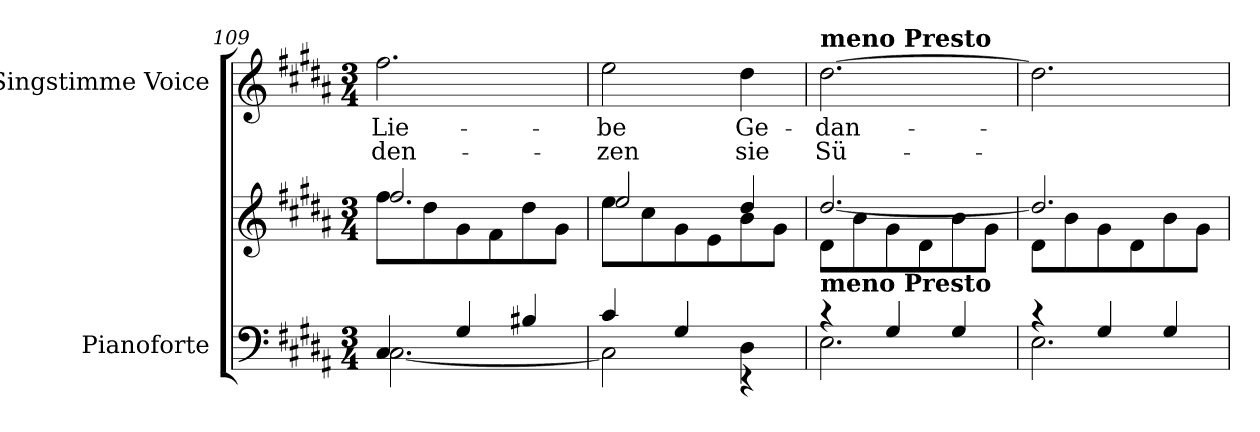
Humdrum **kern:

**kern	**kern	**kern	**text	**text
*part2	*part2	*part1	*part1	*part1
*staff3	*staff2	*staff1	*staff1	*staff1
*I"Pianoforte	*	*I"Singstimme Voice	*	*
*I'Pno	*	*	*	*
*clefF4	*clefG2	*clefG2	*	*
*k[f#c#g#d#a#]	*k[f#c#g#d#a#]	*k[f#c#g#d#a#]	*	*
*M3/4	*M3/4	*M3/4	*	*
=109	=109	=109	=109	=109
*^	*^	*	*	*
4C#/	[2.C#\	8ff#\L	2.ff#/	2.ff#\	Lie-	-den-
.	.	8dd#\	.	.	.	.
4G#/	.	8g#\	.	.	.	.
.	.	8f#\	.	.	.	.
4B#X/	.	8dd#\	.	.	.	.
.	.	8g#\J	.	.	.	.
=110	=110	=110	=110	=110	=110	=110
4c#/	2C#\]	8ee\L	2ee/	2ee\	-be	-zen
.	.	8cc#\	.	.	.	.
4G#/	.	8g#\	.	.	.	.
.	.	8e\	.	.	.	.
4D#\	4r	8b\	4dd#/	4dd#\	Ge-	sie
.	.	8g#\J	.	.	.	.
=111	=111	=111	=111	=111	=111	=111
!	!	!	!	!LO:TX:a:B:t=meno Presto	!	!
!LO:TX:a:B:t=meno Presto	!	!	!	!	!	!
4r	2.E\	8d#\L	[2.dd#/	[2.dd#\	-dan-	Sü-
.	.	8b\	.	.	.	.
4G#/	.	8g#\	.	.	.	.
.	.	8d#\	.	.	.	.
4G#/	.	8b\	.	.	.	.
.	.	8g#\J	.	.	.	.
=112	=112	=112	=112	=112	=112	=112
4r	2.E\	8d#\L	2.dd#/]	2.dd#\]	.	.
.	.	8b\	.	.	.	.
4G#/	.	8g#\	.	.	.	.
.	.	8d#\	.	.	.	.
4G#/	.	8b\	.	.	.	.
.	.	8g#\J	.	.	.	.
*v	*v	*	*	*	*	*
*	*v	*v	*	*	*
=	=	=	=	=
*-	*-	*-	*-	*-
